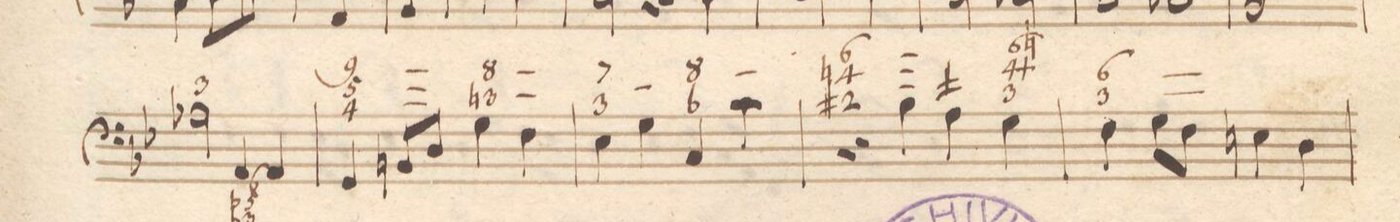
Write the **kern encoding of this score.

**kern	**fba	**dynam
*I"Organo	*	*
*clefF4	*	*
*k[b-e-]	*	*
*met(c)	*	*
*M4/4	*	*
2A-X\	3	.
4AA/	.	.
4AA/	.	.
=27	=27	=27
4GG/	9 5 4	.
8BBn/L	_ _ _	.
8D/J	.	.
4G\	8 3n	.
4F\	_ _	.
=28	=28	=28
4E-\	7 3	.
4G\	.	.
4C/	8 6	.
4c\	.	.
=29	=29	=29
4r	6 4n 2#	.
4B-\	_ _ _	.
4A\	#	.
4G\	6n 4+ 3	.
=30	=30	=30
4F\	6 3	.
8G\L	._ _	.
8F\J	.	.
4En\	.	.
4D\	.	.
=31	=31	=31
*-	*-	*-
